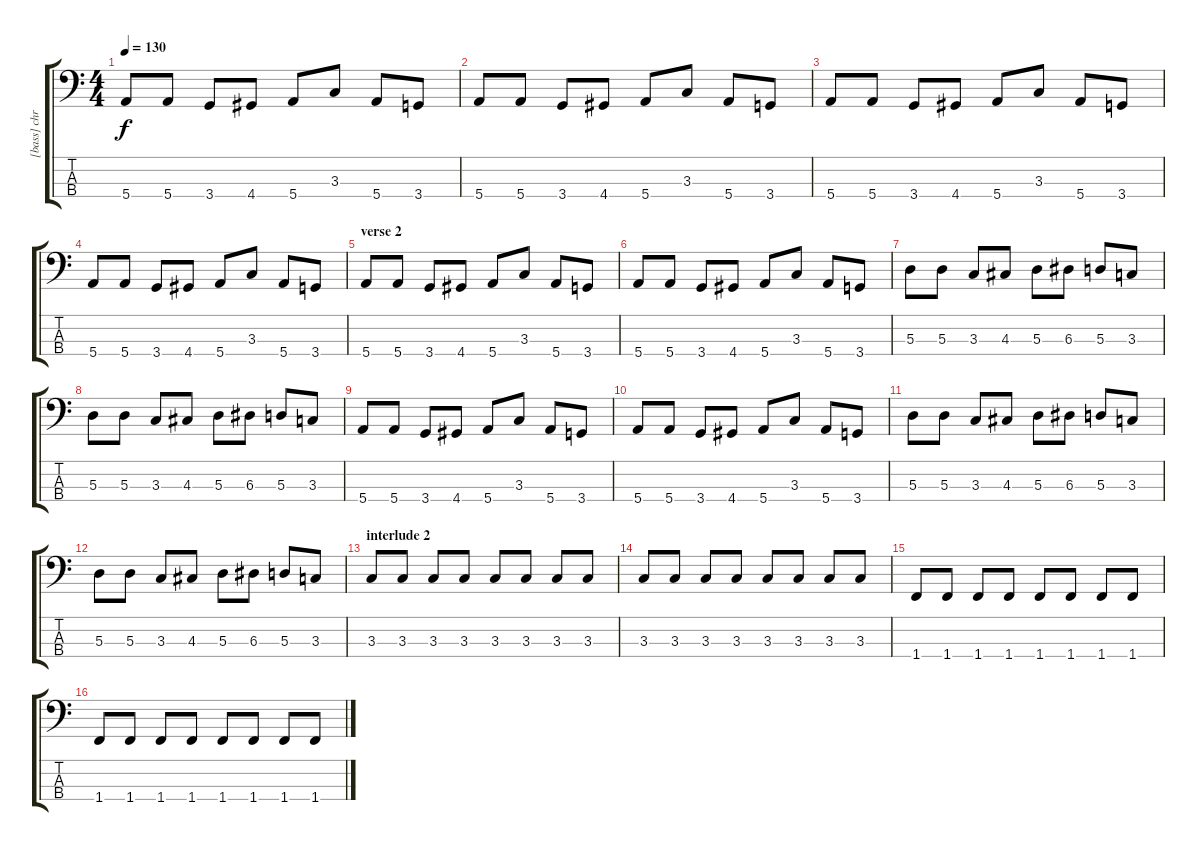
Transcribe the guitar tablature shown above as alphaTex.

\track ("[bass] chris" "[bass] chr") {instrument electricbassfinger}
\staff {score tabs}
\tuning (G2 D2 A1 E1) {hide}
\ts (4 4)
\tempo 130
\clef f4
\ks c
5.4.8{dy f} 5.4.8 3.4.8 4.4.8 5.4.8 3.3.8 5.4.8 3.4.8 |
5.4.8 5.4.8 3.4.8 4.4.8 5.4.8 3.3.8 5.4.8 3.4.8 |
5.4.8 5.4.8 3.4.8 4.4.8 5.4.8 3.3.8 5.4.8 3.4.8 |
5.4.8 5.4.8 3.4.8 4.4.8 5.4.8 3.3.8 5.4.8 3.4.8 |
\section ("" "verse 2")
5.4.8 5.4.8 3.4.8 4.4.8 5.4.8 3.3.8 5.4.8 3.4.8 |
5.4.8 5.4.8 3.4.8 4.4.8 5.4.8 3.3.8 5.4.8 3.4.8 |
5.3.8 5.3.8 3.3.8 4.3.8 5.3.8 6.3.8 5.3.8 3.3.8 |
5.3.8 5.3.8 3.3.8 4.3.8 5.3.8 6.3.8 5.3.8 3.3.8 |
5.4.8 5.4.8 3.4.8 4.4.8 5.4.8 3.3.8 5.4.8 3.4.8 |
5.4.8 5.4.8 3.4.8 4.4.8 5.4.8 3.3.8 5.4.8 3.4.8 |
5.3.8 5.3.8 3.3.8 4.3.8 5.3.8 6.3.8 5.3.8 3.3.8 |
5.3.8 5.3.8 3.3.8 4.3.8 5.3.8 6.3.8 5.3.8 3.3.8 |
\section ("" "interlude 2")
3.3.8 3.3.8 3.3.8 3.3.8 3.3.8 3.3.8 3.3.8 3.3.8 |
3.3.8 3.3.8 3.3.8 3.3.8 3.3.8 3.3.8 3.3.8 3.3.8 |
1.4.8 1.4.8 1.4.8 1.4.8 1.4.8 1.4.8 1.4.8 1.4.8 |
1.4.8 1.4.8 1.4.8 1.4.8 1.4.8 1.4.8 1.4.8 1.4.8
